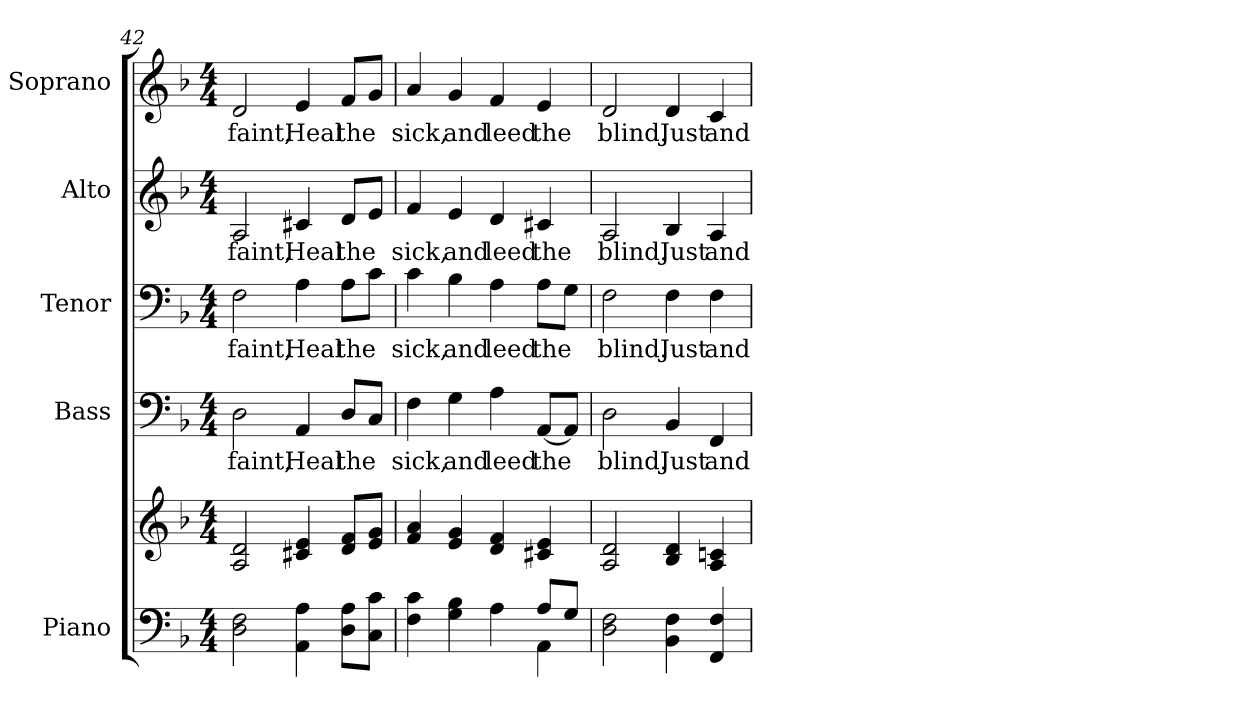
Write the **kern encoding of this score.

**kern	**kern	**kern	**text	**kern	**text	**kern	**text	**kern	**text
*part5	*part5	*part4	*part4	*part3	*part3	*part2	*part2	*part1	*part1
*staff6	*staff5	*staff4	*staff4	*staff3	*staff3	*staff2	*staff2	*staff1	*staff1
*I"Piano	*	*I"Bass	*	*I"Tenor	*	*I"Alto	*	*I"Soprano	*
*I'Pno.	*	*I'B.	*	*I'T.	*	*I'A.	*	*I'S.	*
*clefF4	*clefG2	*clefF4	*	*clefF4	*	*clefG2	*	*clefG2	*
*k[b-]	*k[b-]	*k[b-]	*	*k[b-]	*	*k[b-]	*	*k[b-]	*
*F:	*F:	*F:	*	*F:	*	*F:	*	*F:	*
*M4/4	*M4/4	*M4/4	*	*M4/4	*	*M4/4	*	*M4/4	*
=42	=42	=42	=42	=42	=42	=42	=42	=42	=42
!	!	!	!LO:LY:b:color=#000000	!	!	!	!	!	!
!	!	!	!	!	!LO:LY:b:color=#000000	!	!	!	!
!	!	!	!	!	!	!	!LO:LY:b:color=#000000	!	!
!	!	!	!	!	!	!	!	!	!LO:LY:b:color=#000000
2Di\ 2Fi	2Ai/ 2di	2Di\	faint,	2Fi\	faint,	2Ai/	faint,	2di/	faint,
!	!	!	!LO:LY:b:color=#000000	!	!	!	!	!	!
!	!	!	!	!	!LO:LY:b:color=#000000	!	!	!	!
!	!	!	!	!	!	!	!LO:LY:b:color=#000000	!	!
!	!	!	!	!	!	!	!	!	!LO:LY:b:color=#000000
4AAi\ 4Ai	4c#Xi/ 4ei	4AAi/	Heal	4Ai\	Heal	4c#Xi/	Heal	4ei/	Heal
!	!	!	!LO:LY:b:color=#000000	!	!	!	!	!	!
!	!	!	!	!	!LO:LY:b:color=#000000	!	!	!	!
!	!	!	!	!	!	!	!LO:LY:b:color=#000000	!	!
!	!	!	!	!	!	!	!	!	!LO:LY:b:color=#000000
8Di\ 8AiL	8di/ 8fiL	8Di/L	the	8Ai\L	the	8di/L	the	8fi/L	the
8Ci\ 8ciJ	8ei/ 8giJ	8Ci/J	.	8ci\J	.	8ei/J	.	8gi/J	.
!!LO:PB:g=z
=43	=43	=43	=43	=43	=43	=43	=43	=43	=43
*^	*	*	*	*	*	*	*	*	*
!	!	!	!	!LO:LY:b:color=#000000	!	!	!	!	!	!
!	!	!	!	!	!	!LO:LY:b:color=#000000	!	!	!	!
!	!	!	!	!	!	!	!	!LO:LY:b:color=#000000	!	!
!	!	!	!	!	!	!	!	!	!	!LO:LY:b:color=#000000
4Fi\ 4ci	2ryy	4fi/ 4ai	4Fi\	sick,	4ci\	sick,	4fi/	sick,	4ai/	sick,
!	!	!	!	!LO:LY:b:color=#000000	!	!	!	!	!	!
!	!	!	!	!	!	!LO:LY:b:color=#000000	!	!	!	!
!	!	!	!	!	!	!	!	!LO:LY:b:color=#000000	!	!
!	!	!	!	!	!	!	!	!	!	!LO:LY:b:color=#000000
4Gi\ 4B-i	.	4ei/ 4gi	4Gi\	and	4B-i\	and	4ei/	and	4gi/	and
!	!	!	!	!LO:LY:b:color=#000000	!	!	!	!	!	!
!	!	!	!	!	!	!LO:LY:b:color=#000000	!	!	!	!
!	!	!	!	!	!	!	!	!LO:LY:b:color=#000000	!	!
!	!	!	!	!	!	!	!	!	!	!LO:LY:b:color=#000000
4Ai\	4ryy	4di/ 4fi	4Ai\	leed	4Ai\	leed	4di/	leed	4fi/	leed
!	!	!	!	!LO:LY:b:color=#000000	!	!	!	!	!	!
!	!	!	!	!	!	!LO:LY:b:color=#000000	!	!	!	!
!	!	!	!	!	!	!	!	!LO:LY:b:color=#000000	!	!
!	!	!	!	!	!	!	!	!	!	!LO:LY:b:color=#000000
8Ai/L	4AAi\	4c#Xi/ 4ei	[<8AAi/L	the	8Ai\L	the	4c#Xi/	the	4ei/	the
8Gi/J	.	.	8AAi/J]	.	8Gi\J	.	.	.	.	.
*v	*v	*	*	*	*	*	*	*	*	*
=44	=44	=44	=44	=44	=44	=44	=44	=44	=44
!	!	!	!LO:LY:b:color=#000000	!	!	!	!	!	!
!	!	!	!	!	!LO:LY:b:color=#000000	!	!	!	!
!	!	!	!	!	!	!	!LO:LY:b:color=#000000	!	!
!	!	!	!	!	!	!	!	!	!LO:LY:b:color=#000000
2Di\ 2Fi	2Ai/ 2di	2Di\	blind.	2Fi\	blind.	2Ai/	blind.	2di/	blind.
!	!	!	!LO:LY:b:color=#000000	!	!	!	!	!	!
!	!	!	!	!	!LO:LY:b:color=#000000	!	!	!	!
!	!	!	!	!	!	!	!LO:LY:b:color=#000000	!	!
!	!	!	!	!	!	!	!	!	!LO:LY:b:color=#000000
4BB-i\ 4Fi	4B-i/ 4di	4BB-i/	Just	4Fi\	Just	4B-i/	Just	4di/	Just
!	!	!	!LO:LY:b:color=#000000	!	!	!	!	!	!
!	!	!	!	!	!LO:LY:b:color=#000000	!	!	!	!
!	!	!	!	!	!	!	!LO:LY:b:color=#000000	!	!
!	!	!	!	!	!	!	!	!	!LO:LY:b:color=#000000
4FFi/ 4Fi	4Ai/ 4cni	4FFi/	and	4Fi\	and	4Ai/	and	4ci/	and
=	=	=	=	=	=	=	=	=	=
*-	*-	*-	*-	*-	*-	*-	*-	*-	*-
